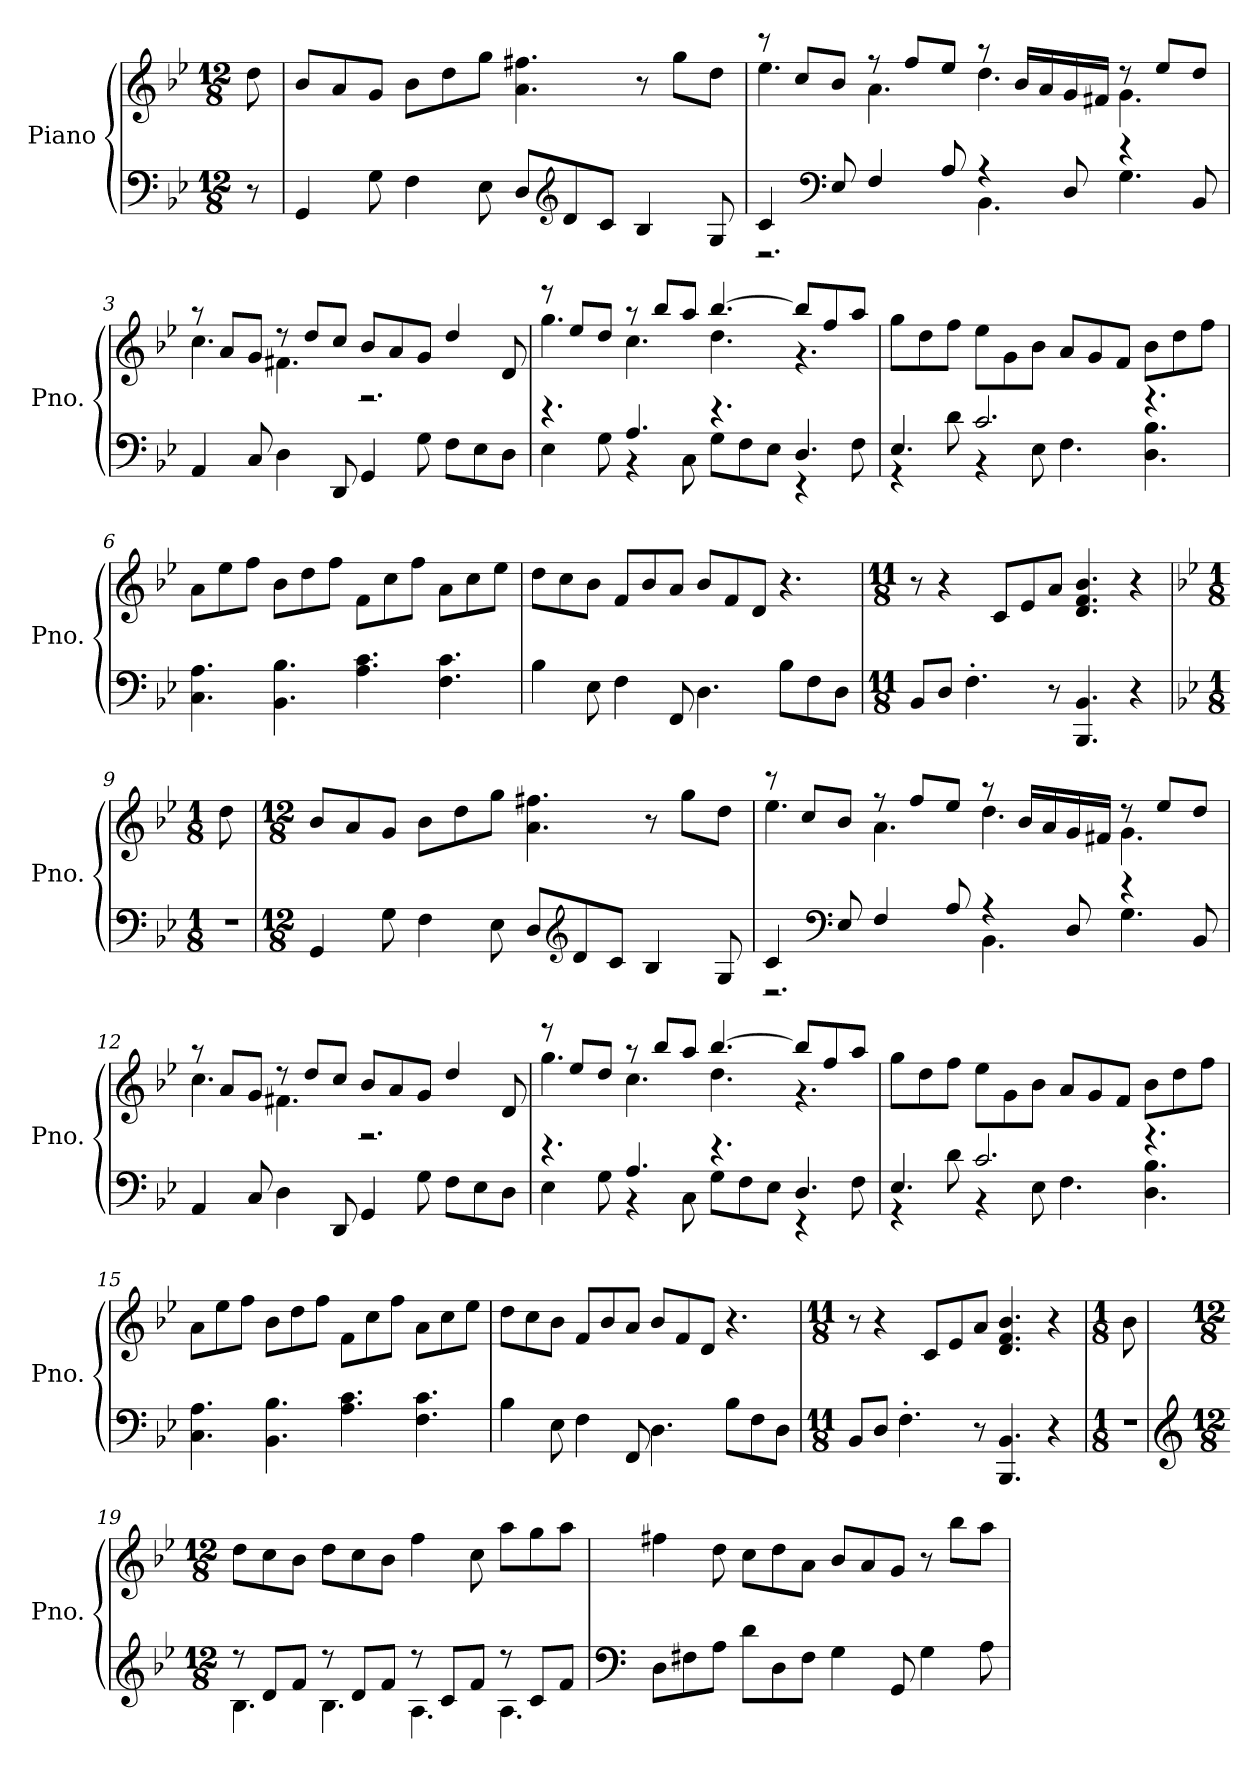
**kern	**kern
*part1	*part1
*staff2	*staff1
*I"Piano	*
*I'Pno.	*
*clefF4	*clefG2
*k[b-e-]	*k[b-e-]
*M12/8	*M12/8
*MM184	*MM184
=	=
8r	8dd\
=1	=1
4GG/	8b-/L
.	8a/
8G\	8g/J
4F\	8b-\L
.	8dd\
8E-\	8gg\J
8D/L	4.a\ 4.ff#X\
*clefG2	*
8d/	.
8c/J	.
4B-/	8r
.	8gg\L
8G/	8dd\J
=2	=2
*^	*^
4c/	2.r	8r	4.ee-\
.	.	8cc/L	.
*clefF4	*	*	*
8E-/	.	8b-/J	.
4F/	.	8r	4.a\
.	.	8ff/L	.
8A/	.	8ee-/J	.
4r	4.BB-\	8r	4.dd\
.	.	16b-/LL	.
.	.	16a/	.
8D/	.	16g/	.
.	.	16f#X/JJ	.
4r	4.G\	8r	4.g\
.	.	8ee-/L	.
8BB-/	.	8dd/J	.
*v	*v	*	*
!!LO:LB:g=z	!!
=3	=3	=3
4AA/	8r	4.cc\
.	8a/L	.
8C/	8g/J	.
4D\	8r	4.f#X\
.	8dd/L	.
8DD/	8cc/J	.
4GG/	8b-/L	2.r
.	8a/	.
8G\	8g/J	.
8F\L	4dd/	.
8E-\	.	.
8D\J	8d/	.
=4	=4	=4
*^	*	*
4.r	4E-\	8r	4.gg\
.	.	8ee-/L	.
.	8G\	8dd/J	.
4.A/	4r	8r	4.cc\
.	.	8bb-/L	.
.	8C\	8aa/J	.
4.r	8G\L	[4.bb-/	4.dd\
.	8F\	.	.
.	8E-\J	.	.
4.D/	4r	8bb-/L]	4.r
.	.	8ff/	.
.	8F\	8aa/J	.
*	*	*v	*v
=5	=5	=5
4.E-/	4r	8gg\L
.	.	8dd\
.	8d\	8ff\J
2.c/	4r	8ee-\L
.	.	8g\
.	8E-\	8b-\J
.	4.F\	8a/L
.	.	8g/
.	.	8f/J
4.r	4.D\ 4.B-\	8b-\L
.	.	8dd\
.	.	8ff\J
*v	*v	*
!!LO:LB:g=z
=6	=6
4.C\ 4.A\	8a\L
.	8ee-\
.	8ff\J
4.BB-\ 4.B-\	8b-\L
.	8dd\
.	8ff\J
4.A\ 4.c\	8f\L
.	8cc\
.	8ff\J
4.F\ 4.c\	8a\L
.	8cc\
.	8ee-\J
=7	=7
4B-\	8dd\L
.	8cc\
8E-\	8b-\J
4F\	8f/L
.	8b-/
8FF/	8a/J
4.D\	8b-/L
.	8f/
.	8d/J
8B-\L	4.r
8F\	.
8D\J	.
=8	=8
*M11/8	*M11/8
8BB-/L	8r
8D/J	4r
4.F'\	.
.	8c/L
.	8e-/
8r	8a/J
4.BBB-/ 4.BB-/	4.d/ 4.f/ 4.b-/
4r	4r
=9	=9
*k[b-e-]	*k[b-e-]
*M1/8	*M1/8
8r	8dd\
!!LO:LB:g=z
=10	=10
*M12/8	*M12/8
4GG/	8b-/L
.	8a/
8G\	8g/J
4F\	8b-\L
.	8dd\
8E-\	8gg\J
8D/L	4.a\ 4.ff#X\
*clefG2	*
8d/	.
8c/J	.
4B-/	8r
.	8gg\L
8G/	8dd\J
=11	=11
*^	*^
4c/	2.r	8r	4.ee-\
.	.	8cc/L	.
*clefF4	*	*	*
8E-/	.	8b-/J	.
4F/	.	8r	4.a\
.	.	8ff/L	.
8A/	.	8ee-/J	.
4r	4.BB-\	8r	4.dd\
.	.	16b-/LL	.
.	.	16a/	.
8D/	.	16g/	.
.	.	16f#X/JJ	.
4r	4.G\	8r	4.g\
.	.	8ee-/L	.
8BB-/	.	8dd/J	.
*v	*v	*	*
!!LO:LB:g=z	!!
=12	=12	=12
4AA/	8r	4.cc\
.	8a/L	.
8C/	8g/J	.
4D\	8r	4.f#X\
.	8dd/L	.
8DD/	8cc/J	.
4GG/	8b-/L	2.r
.	8a/	.
8G\	8g/J	.
8F\L	4dd/	.
8E-\	.	.
8D\J	8d/	.
=13	=13	=13
*^	*	*
4.r	4E-\	8r	4.gg\
.	.	8ee-/L	.
.	8G\	8dd/J	.
4.A/	4r	8r	4.cc\
.	.	8bb-/L	.
.	8C\	8aa/J	.
4.r	8G\L	[4.bb-/	4.dd\
.	8F\	.	.
.	8E-\J	.	.
4.D/	4r	8bb-/L]	4.r
.	.	8ff/	.
.	8F\	8aa/J	.
*	*	*v	*v
=14	=14	=14
4.E-/	4r	8gg\L
.	.	8dd\
.	8d\	8ff\J
2.c/	4r	8ee-\L
.	.	8g\
.	8E-\	8b-\J
.	4.F\	8a/L
.	.	8g/
.	.	8f/J
4.r	4.D\ 4.B-\	8b-\L
.	.	8dd\
.	.	8ff\J
*v	*v	*
!!LO:LB:g=z
=15	=15
4.C\ 4.A\	8a\L
.	8ee-\
.	8ff\J
4.BB-\ 4.B-\	8b-\L
.	8dd\
.	8ff\J
4.A\ 4.c\	8f\L
.	8cc\
.	8ff\J
4.F\ 4.c\	8a\L
.	8cc\
.	8ee-\J
=16	=16
4B-\	8dd\L
.	8cc\
8E-\	8b-\J
4F\	8f/L
.	8b-/
8FF/	8a/J
4.D\	8b-/L
.	8f/
.	8d/J
8B-\L	4.r
8F\	.
8D\J	.
=17	=17
*M11/8	*M11/8
8BB-/L	8r
8D/J	4r
4.F'\	.
.	8c/L
.	8e-/
8r	8a/J
4.BBB-/ 4.BB-/	4.d/ 4.f/ 4.b-/
4r	4r
=18	=18
*M1/8	*M1/8
8r	8b-\
!!LO:PB:g=z
=19	=19
*clefG2	*
*M12/8	*M12/8
*^	*
8r	4.B-\	8dd\L
8d/L	.	8cc\
8f/J	.	8b-\J
8r	4.B-\	8dd\L
8d/L	.	8cc\
8f/J	.	8b-\J
8r	4.A\	4ff\
8c/L	.	.
8f/J	.	8cc\
8r	4.A\	8aa\L
8c/L	.	8gg\
8f/J	.	8aa\J
*v	*v	*
=20	=20
*clefF4	*
8D\L	4ff#X\
8F#X\	.
8A\J	8dd\
8d\L	8cc\L
8D\	8dd\
8F#\J	8a\J
4G\	8b-/L
.	8a/
8GG/	8g/J
4G\	8r
.	8bb-\L
8A\	8aa\J
=	=
*-	*-
